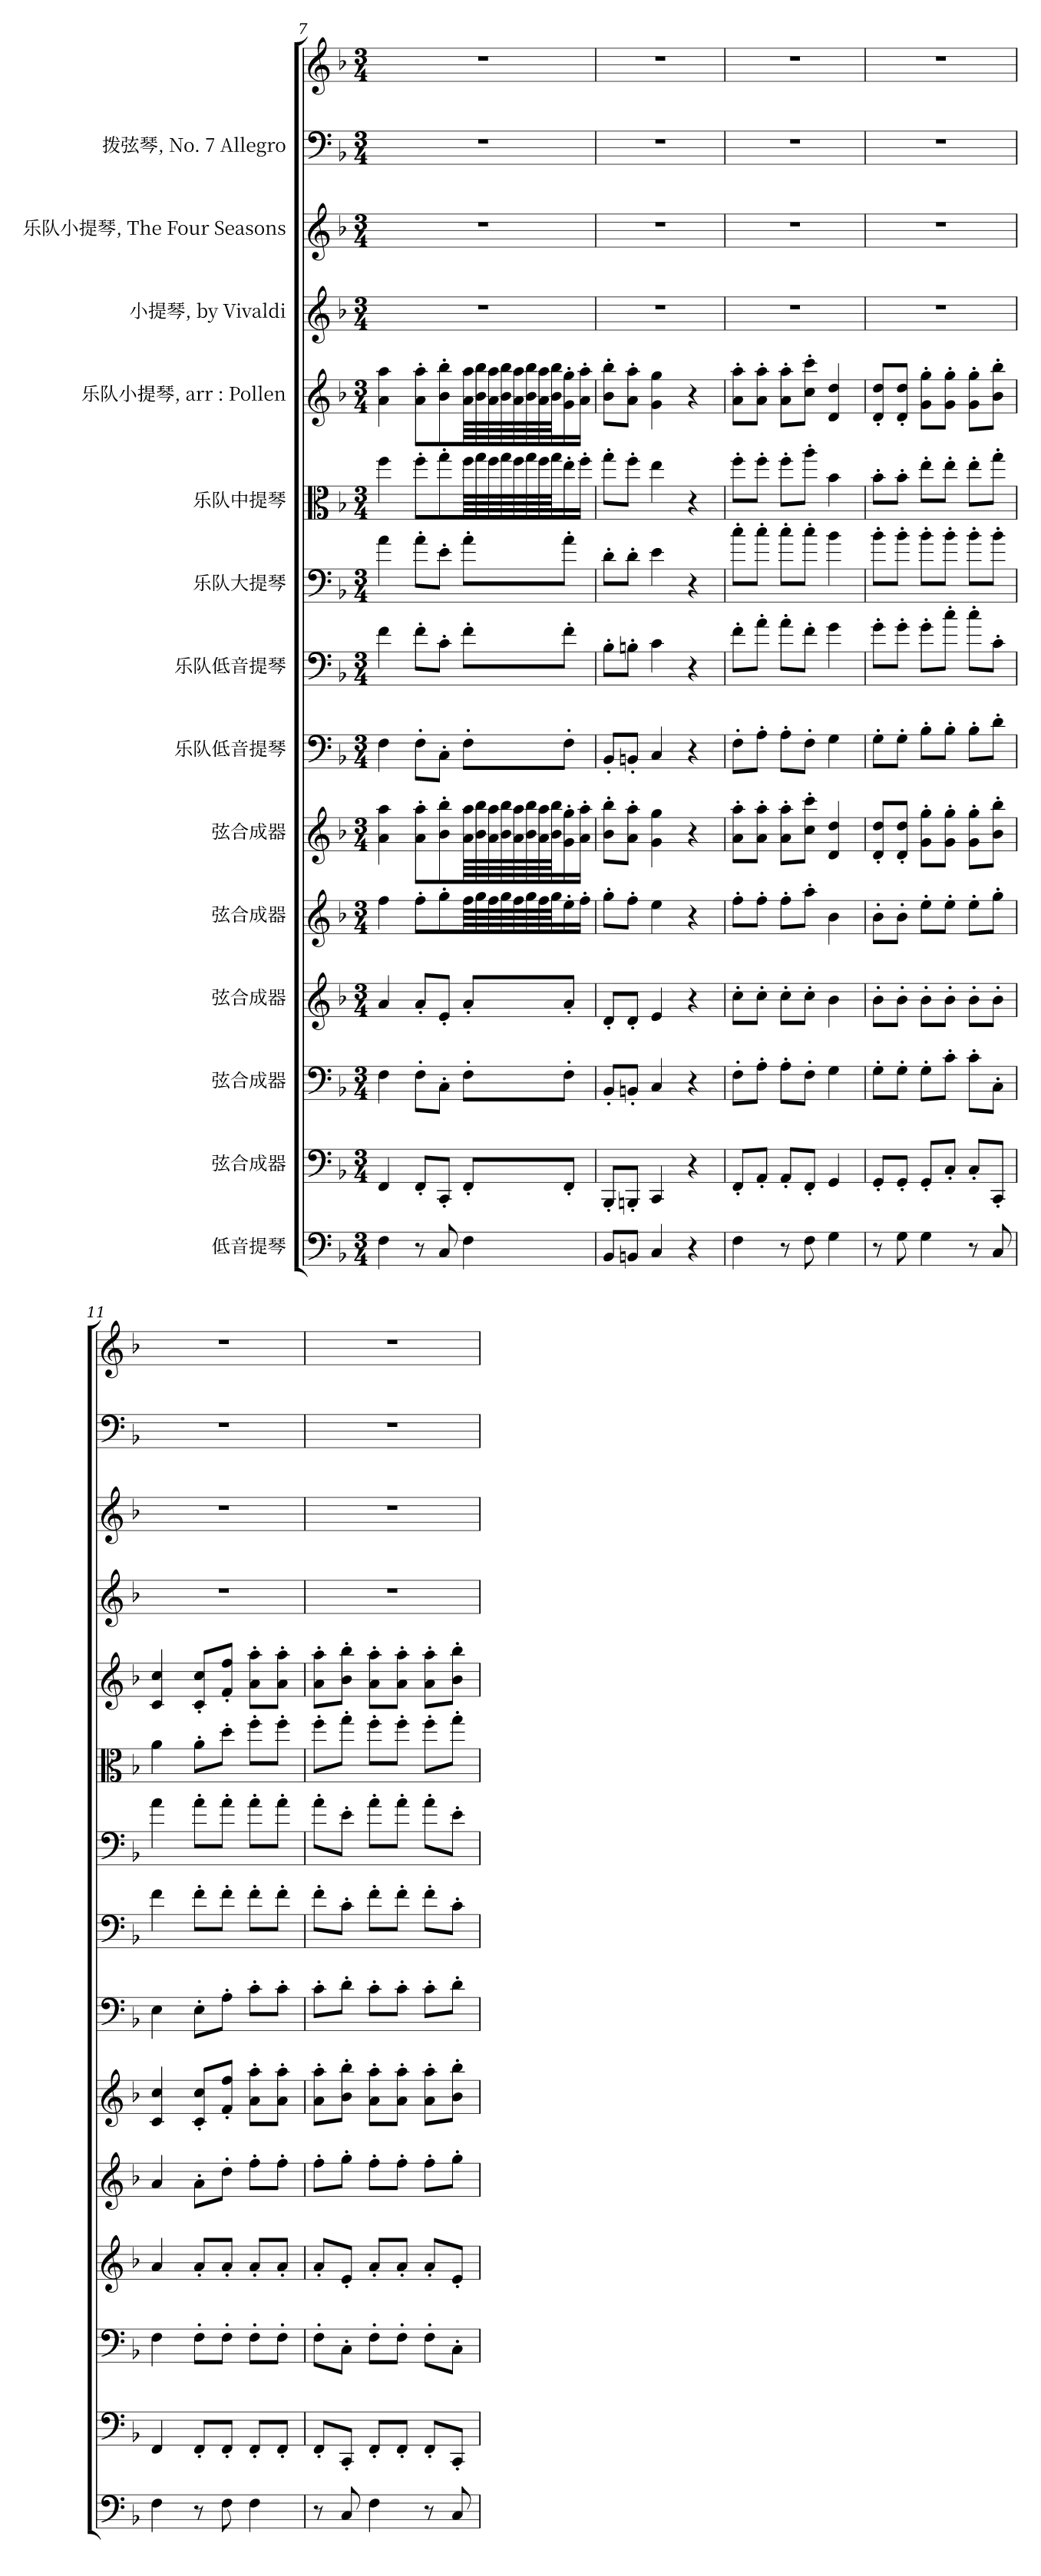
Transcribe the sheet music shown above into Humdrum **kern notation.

**kern	**kern	**kern	**kern	**kern	**kern	**kern	**kern	**kern	**kern	**kern	**kern	**kern	**kern	**kern
*part14	*part13	*part12	*part11	*part10	*part9	*part8	*part7	*part6	*part5	*part4	*part3	*part2	*part1	*part1
*staff15	*staff14	*staff13	*staff12	*staff11	*staff10	*staff9	*staff8	*staff7	*staff6	*staff5	*staff4	*staff3	*staff2	*staff1
*I"低音提琴	*I"弦合成器	*I"弦合成器	*I"弦合成器	*I"弦合成器	*I"弦合成器	*I"乐队低音提琴	*I"乐队低音提琴	*I"乐队大提琴	*I"乐队中提琴	*I"乐队小提琴, arr : Pollen	*I"小提琴, by Vivaldi	*I"乐队小提琴, The Four Seasons	*I"拨弦琴, No. 7 Allegro	*
!!LO:PB:g=z
*clefF4	*clefF4	*clefF4	*clefG2	*clefG2	*clefG2	*clefF4	*clefF4	*clefF4	*clefC3	*clefG2	*clefG2	*clefG2	*clefF4	*clefG2
*ITrd7c12	*	*	*	*	*	*ITrd7c12	*ITrd7c12	*	*	*	*	*	*	*
*k[b-]	*k[b-]	*k[b-]	*k[b-]	*k[b-]	*k[b-]	*k[b-]	*k[b-]	*k[b-]	*k[b-]	*k[b-]	*k[b-]	*k[b-]	*k[b-]	*k[b-]
*M3/4	*M3/4	*M3/4	*M3/4	*M3/4	*M3/4	*M3/4	*M3/4	*M3/4	*M3/4	*M3/4	*M3/4	*M3/4	*M3/4	*M3/4
=7	=7	=7	=7	=7	=7	=7	=7	=7	=7	=7	=7	=7	=7	=7
4FF\	4FF/	4F\	4a/	4ff\	4a\ 4aa\	4FF\	4F\	4a\	4ff\	4a\ 4aa\	2.r	2.r	2.r	2.r
8r	8FF'/L	8F'\L	8a'/L	8ff'\L	8a\' 8aa\'L	8FF'\L	8F'\L	8a'\L	8ff'\L	8a\' 8aa\'L	.	.	.	.
8CC/	8CC'/J	8C'\J	8e'/J	8gg'\	8b-\' 8bb-\'	8CC'\J	8C'\J	8e'\J	8gg'\	8b-\' 8bb-\'	.	.	.	.
4FF\	8FF'/L	8F'\L	8a'/L	64ff\LLL	64a\ 64aa\LLL	8FF'\L	8F'\L	8a'\L	64ff\LLL	64a\ 64aa\LLL	.	.	.	.
.	.	.	.	64gg\	64b-\ 64bb-\	.	.	.	64gg\	64b-\ 64bb-\	.	.	.	.
.	.	.	.	64ff\	64a\ 64aa\	.	.	.	64ff\	64a\ 64aa\	.	.	.	.
.	.	.	.	64gg\	64b-\ 64bb-\	.	.	.	64gg\	64b-\ 64bb-\	.	.	.	.
.	.	.	.	64ff\	64a\ 64aa\	.	.	.	64ff\	64a\ 64aa\	.	.	.	.
.	.	.	.	64gg\	64b-\ 64bb-\	.	.	.	64gg\	64b-\ 64bb-\	.	.	.	.
.	.	.	.	64ff\	64a\ 64aa\	.	.	.	64ff\	64a\ 64aa\	.	.	.	.
.	.	.	.	64gg\JJ	64b-\ 64bb-\JJ	.	.	.	64gg\JJ	64b-\ 64bb-\JJ	.	.	.	.
.	8FF'/J	8F'\J	8a'/J	16ee'\	16g\' 16gg\'	8FF'\J	8F'\J	8a'\J	16ee'\	16g\' 16gg\'	.	.	.	.
.	.	.	.	16ff'\JJ	16a\' 16aa\'JJ	.	.	.	16ff'\JJ	16a\' 16aa\'JJ	.	.	.	.
=8	=8	=8	=8	=8	=8	=8	=8	=8	=8	=8	=8	=8	=8	=8
8BBB-/L	8BBB-'/L	8BB-'/L	8d'/L	8gg'\L	8b-\' 8bb-\'L	8BBB-'/L	8BB-'\L	8d'\L	8gg'\L	8b-\' 8bb-\'L	2.r	2.r	2.r	2.r
8BBBn/J	8BBBn'/J	8BBn'/J	8d'/J	8ff'\J	8a\' 8aa\'J	8BBBn'/J	8BBn'\J	8d'\J	8ff'\J	8a\' 8aa\'J	.	.	.	.
4CC/	4CC/	4C/	4e/	4ee\	4g\ 4gg\	4CC/	4C\	4e\	4ee\	4g\ 4gg\	.	.	.	.
4r	4r	4r	4r	4r	4r	4r	4r	4r	4r	4r	.	.	.	.
=9	=9	=9	=9	=9	=9	=9	=9	=9	=9	=9	=9	=9	=9	=9
4FF\	8FF'/L	8F'\L	8cc'\L	8ff'\L	8a\' 8aa\'L	8FF'\L	8F'\L	8cc'\L	8ff'\L	8a\' 8aa\'L	2.r	2.r	2.r	2.r
.	8AA'/J	8A'\J	8cc'\J	8ff'\J	8a\' 8aa\'J	8AA'\J	8A'\J	8cc'\J	8ff'\J	8a\' 8aa\'J	.	.	.	.
8r	8AA'/L	8A'\L	8cc'\L	8ff'\L	8a\' 8aa\'L	8AA'\L	8A'\L	8cc'\L	8ff'\L	8a\' 8aa\'L	.	.	.	.
8FF\	8FF'/J	8F'\J	8cc'\J	8aa'\J	8cc\' 8ccc\'J	8FF'\J	8F'\J	8cc'\J	8aa'\J	8cc\' 8ccc\'J	.	.	.	.
4GG\	4GG/	4G\	4b-\	4b-\	4d/ 4dd/	4GG\	4G\	4b-\	4b-\	4d/ 4dd/	.	.	.	.
=10	=10	=10	=10	=10	=10	=10	=10	=10	=10	=10	=10	=10	=10	=10
8r	8GG'/L	8G'\L	8b-'\L	8b-'\L	8d/' 8dd/'L	8GG'\L	8G'\L	8b-'\L	8b-'\L	8d/' 8dd/'L	2.r	2.r	2.r	2.r
8GG\	8GG'/J	8G'\J	8b-'\J	8b-'\J	8d/' 8dd/'J	8GG'\J	8G'\J	8b-'\J	8b-'\J	8d/' 8dd/'J	.	.	.	.
4GG\	8GG'/L	8G'\L	8b-'\L	8ee'\L	8g\' 8gg\'L	8BB-'\L	8G'\L	8b-'\L	8ee'\L	8g\' 8gg\'L	.	.	.	.
.	8C'/J	8c'\J	8b-'\J	8ee'\J	8g\' 8gg\'J	8BB-'\J	8c'\J	8b-'\J	8ee'\J	8g\' 8gg\'J	.	.	.	.
8r	8C'/L	8c'\L	8b-'\L	8ee'\L	8g\' 8gg\'L	8BB-'\L	8c'\L	8b-'\L	8ee'\L	8g\' 8gg\'L	.	.	.	.
8CC/	8CC'/J	8C'\J	8b-'\J	8gg'\J	8b-\' 8bb-\'J	8D'\J	8C'\J	8b-'\J	8gg'\J	8b-\' 8bb-\'J	.	.	.	.
!!LO:PB:g=z
=11	=11	=11	=11	=11	=11	=11	=11	=11	=11	=11	=11	=11	=11	=11
4FF\	4FF/	4F\	4a/	4a/	4c/ 4cc/	4EE\	4F\	4a\	4a\	4c/ 4cc/	2.r	2.r	2.r	2.r
8r	8FF'/L	8F'\L	8a'/L	8a'\L	8c/' 8cc/'L	8EE'\L	8F'\L	8a'\L	8a'\L	8c/' 8cc/'L	.	.	.	.
8FF\	8FF'/J	8F'\J	8a'/J	8dd'\J	8f/' 8ff/'J	8AA'\J	8F'\J	8a'\J	8dd'\J	8f/' 8ff/'J	.	.	.	.
4FF\	8FF'/L	8F'\L	8a'/L	8ff'\L	8a\' 8aa\'L	8C'\L	8F'\L	8a'\L	8ff'\L	8a\' 8aa\'L	.	.	.	.
.	8FF'/J	8F'\J	8a'/J	8ff'\J	8a\' 8aa\'J	8C'\J	8F'\J	8a'\J	8ff'\J	8a\' 8aa\'J	.	.	.	.
=12	=12	=12	=12	=12	=12	=12	=12	=12	=12	=12	=12	=12	=12	=12
8r	8FF'/L	8F'\L	8a'/L	8ff'\L	8a\' 8aa\'L	8C'\L	8F'\L	8a'\L	8ff'\L	8a\' 8aa\'L	2.r	2.r	2.r	2.r
8CC/	8CC'/J	8C'\J	8e'/J	8gg'\J	8b-\' 8bb-\'J	8D'\J	8C'\J	8e'\J	8gg'\J	8b-\' 8bb-\'J	.	.	.	.
4FF\	8FF'/L	8F'\L	8a'/L	8ff'\L	8a\' 8aa\'L	8C'\L	8F'\L	8a'\L	8ff'\L	8a\' 8aa\'L	.	.	.	.
.	8FF'/J	8F'\J	8a'/J	8ff'\J	8a\' 8aa\'J	8C'\J	8F'\J	8a'\J	8ff'\J	8a\' 8aa\'J	.	.	.	.
8r	8FF'/L	8F'\L	8a'/L	8ff'\L	8a\' 8aa\'L	8C'\L	8F'\L	8a'\L	8ff'\L	8a\' 8aa\'L	.	.	.	.
8CC/	8CC'/J	8C'\J	8e'/J	8gg'\J	8b-\' 8bb-\'J	8D'\J	8C'\J	8e'\J	8gg'\J	8b-\' 8bb-\'J	.	.	.	.
=	=	=	=	=	=	=	=	=	=	=	=	=	=	=
*-	*-	*-	*-	*-	*-	*-	*-	*-	*-	*-	*-	*-	*-	*-
